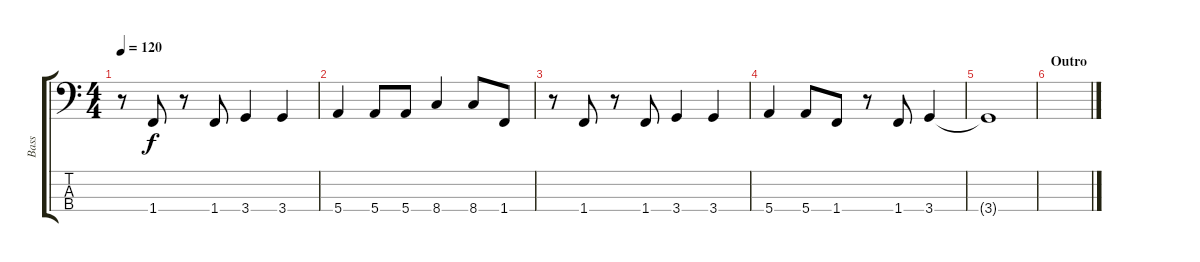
\track ("Bass" "Bass") {instrument electricbasspick}
\staff {score tabs}
\tuning (G2 D2 A1 E1) {hide}
\ts (4 4)
\tempo 120
\clef f4
\ks c
r.8{dy f} 1.4.8 r.8 1.4.8 3.4.4 3.4.4 |
5.4.4 5.4.8 5.4.8 8.4.4 8.4.8 1.4.8 |
r.8 1.4.8 r.8 1.4.8 3.4.4 3.4.4 |
5.4.4 5.4.8 1.4.8 r.8 1.4.8 3.4.4 |
3.4{t}.1 |
\section ("" "Outro")
